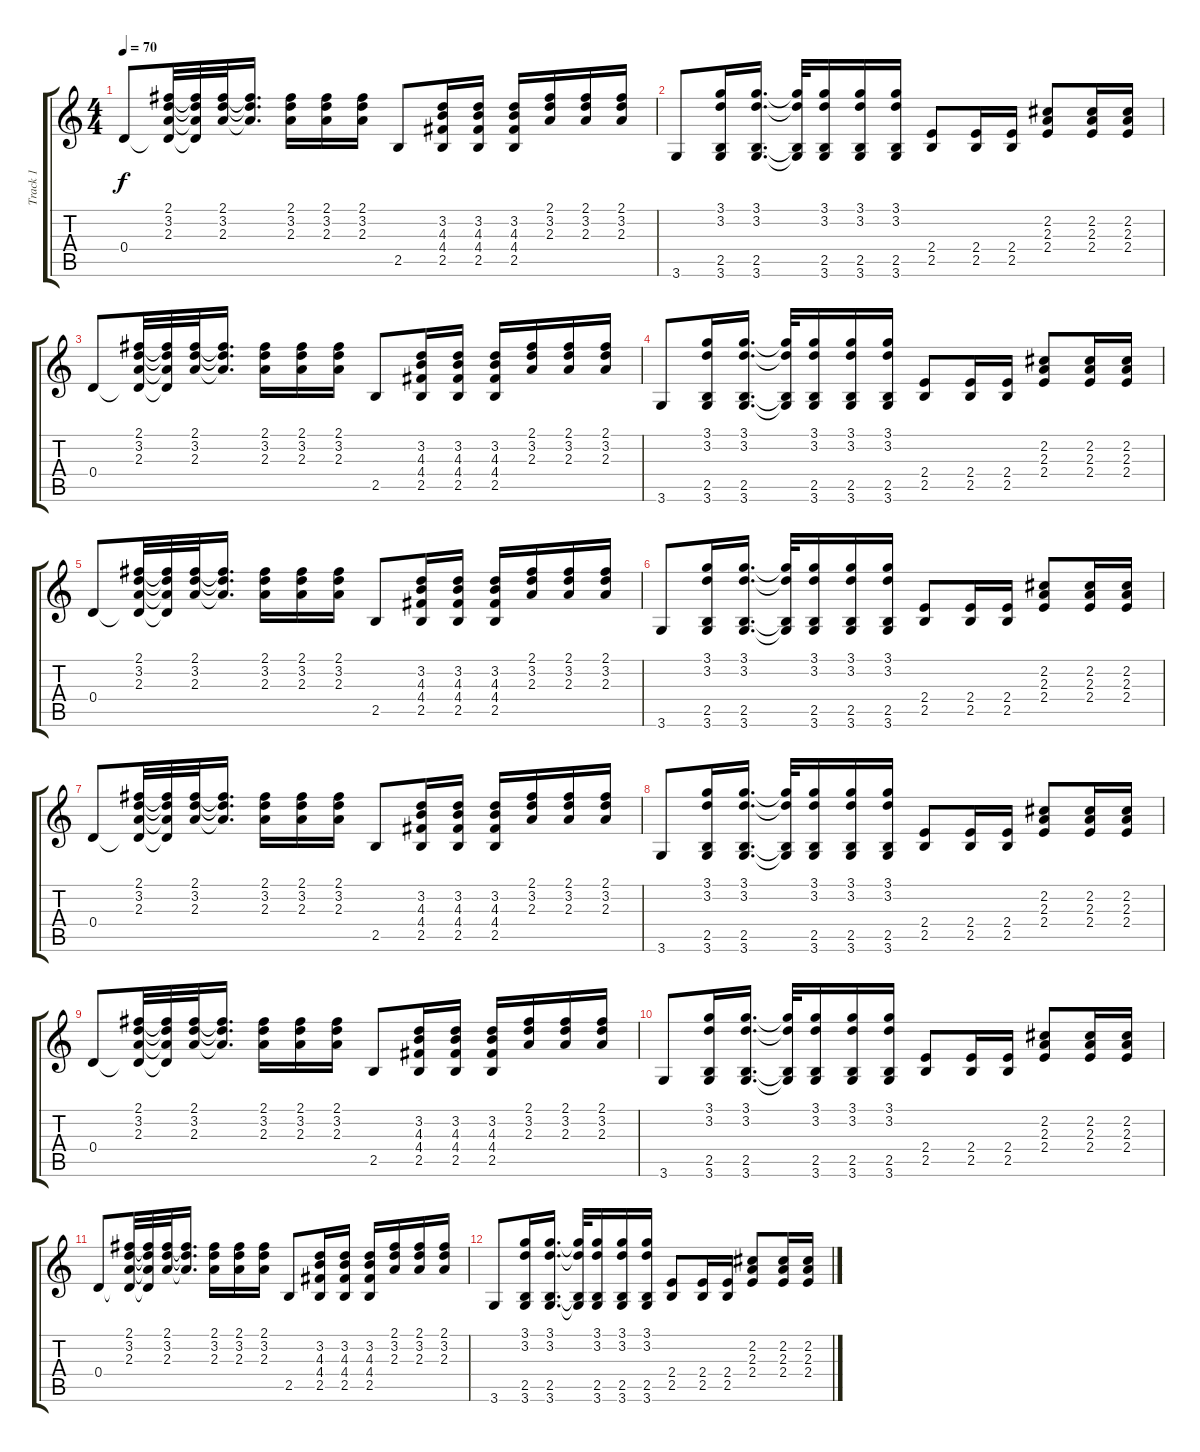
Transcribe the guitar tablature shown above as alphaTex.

\track ("Track 1" "Track 1") {instrument acousticguitarnylon}
\staff {score tabs}
\tuning (E4 B3 G3 D3 A2 E2) {hide}
\ts (4 4)
\tempo 70
\clef g2
\ks c
0.4.8{dy f volume 7} (2.1 3.2 2.3 0.4{t}).32 (2.1{t} 3.2{t} 2.3{t} 0.4{t}).32 (2.1 3.2 2.3).32 (2.1{t} 3.2{t} 2.3{t}).16{d} (2.1 3.2 2.3).16 (2.1 3.2 2.3).16 (2.1 3.2 2.3).16 2.5.8 (3.2 4.3 4.4 2.5).16 (3.2 4.3 4.4 2.5).16 (3.2 4.3 4.4 2.5).16 (2.1 3.2 2.3).16 (2.1 3.2 2.3).16 (2.1 3.2 2.3).16 |
3.6.8 (3.1 3.2 2.5 3.6).16 (3.1 3.2 2.5 3.6).16{d} (3.1{t} 3.2{t} 2.5{t} 3.6{t}).32 (3.1 3.2 2.5 3.6).16 (3.1 3.2 2.5 3.6).16 (3.1 3.2 2.5 3.6).16 (2.4 2.5).8 (2.4 2.5).16 (2.4 2.5).16 (2.2 2.3 2.4).8 (2.2 2.3 2.4).16 (2.2 2.3 2.4).16 |
0.4.8{volume 13} (2.1 3.2 2.3 0.4{t}).32 (2.1{t} 3.2{t} 2.3{t} 0.4{t}).32 (2.1 3.2 2.3).32 (2.1{t} 3.2{t} 2.3{t}).16{d} (2.1 3.2 2.3).16 (2.1 3.2 2.3).16 (2.1 3.2 2.3).16 2.5.8 (3.2 4.3 4.4 2.5).16 (3.2 4.3 4.4 2.5).16 (3.2 4.3 4.4 2.5).16 (2.1 3.2 2.3).16 (2.1 3.2 2.3).16 (2.1 3.2 2.3).16 |
3.6.8 (3.1 3.2 2.5 3.6).16 (3.1 3.2 2.5 3.6).16{d} (3.1{t} 3.2{t} 2.5{t} 3.6{t}).32 (3.1 3.2 2.5 3.6).16 (3.1 3.2 2.5 3.6).16 (3.1 3.2 2.5 3.6).16 (2.4 2.5).8 (2.4 2.5).16 (2.4 2.5).16 (2.2 2.3 2.4).8 (2.2 2.3 2.4).16 (2.2 2.3 2.4).16 |
0.4.8 (2.1 3.2 2.3 0.4{t}).32 (2.1{t} 3.2{t} 2.3{t} 0.4{t}).32 (2.1 3.2 2.3).32 (2.1{t} 3.2{t} 2.3{t}).16{d} (2.1 3.2 2.3).16 (2.1 3.2 2.3).16 (2.1 3.2 2.3).16 2.5.8 (3.2 4.3 4.4 2.5).16 (3.2 4.3 4.4 2.5).16 (3.2 4.3 4.4 2.5).16 (2.1 3.2 2.3).16 (2.1 3.2 2.3).16 (2.1 3.2 2.3).16 |
3.6.8 (3.1 3.2 2.5 3.6).16 (3.1 3.2 2.5 3.6).16{d} (3.1{t} 3.2{t} 2.5{t} 3.6{t}).32 (3.1 3.2 2.5 3.6).16 (3.1 3.2 2.5 3.6).16 (3.1 3.2 2.5 3.6).16 (2.4 2.5).8 (2.4 2.5).16 (2.4 2.5).16 (2.2 2.3 2.4).8 (2.2 2.3 2.4).16 (2.2 2.3 2.4).16 |
0.4.8 (2.1 3.2 2.3 0.4{t}).32 (2.1{t} 3.2{t} 2.3{t} 0.4{t}).32 (2.1 3.2 2.3).32 (2.1{t} 3.2{t} 2.3{t}).16{d} (2.1 3.2 2.3).16 (2.1 3.2 2.3).16 (2.1 3.2 2.3).16 2.5.8 (3.2 4.3 4.4 2.5).16 (3.2 4.3 4.4 2.5).16 (3.2 4.3 4.4 2.5).16 (2.1 3.2 2.3).16 (2.1 3.2 2.3).16 (2.1 3.2 2.3).16 |
3.6.8 (3.1 3.2 2.5 3.6).16 (3.1 3.2 2.5 3.6).16{d} (3.1{t} 3.2{t} 2.5{t} 3.6{t}).32 (3.1 3.2 2.5 3.6).16 (3.1 3.2 2.5 3.6).16 (3.1 3.2 2.5 3.6).16 (2.4 2.5).8 (2.4 2.5).16 (2.4 2.5).16 (2.2 2.3 2.4).8 (2.2 2.3 2.4).16 (2.2 2.3 2.4).16 |
0.4.8{volume 0} (2.1 3.2 2.3 0.4{t}).32 (2.1{t} 3.2{t} 2.3{t} 0.4{t}).32 (2.1 3.2 2.3).32 (2.1{t} 3.2{t} 2.3{t}).16{d} (2.1 3.2 2.3).16 (2.1 3.2 2.3).16 (2.1 3.2 2.3).16 2.5.8 (3.2 4.3 4.4 2.5).16 (3.2 4.3 4.4 2.5).16 (3.2 4.3 4.4 2.5).16 (2.1 3.2 2.3).16 (2.1 3.2 2.3).16 (2.1 3.2 2.3).16 |
3.6.8 (3.1 3.2 2.5 3.6).16 (3.1 3.2 2.5 3.6).16{d} (3.1{t} 3.2{t} 2.5{t} 3.6{t}).32 (3.1 3.2 2.5 3.6).16 (3.1 3.2 2.5 3.6).16 (3.1 3.2 2.5 3.6).16 (2.4 2.5).8 (2.4 2.5).16 (2.4 2.5).16 (2.2 2.3 2.4).8 (2.2 2.3 2.4).16 (2.2 2.3 2.4).16 |
0.4.8 (2.1 3.2 2.3 0.4{t}).32 (2.1{t} 3.2{t} 2.3{t} 0.4{t}).32 (2.1 3.2 2.3).32 (2.1{t} 3.2{t} 2.3{t}).16{d} (2.1 3.2 2.3).16 (2.1 3.2 2.3).16 (2.1 3.2 2.3).16 2.5.8 (3.2 4.3 4.4 2.5).16 (3.2 4.3 4.4 2.5).16 (3.2 4.3 4.4 2.5).16 (2.1 3.2 2.3).16 (2.1 3.2 2.3).16 (2.1 3.2 2.3).16 |
3.6.8 (3.1 3.2 2.5 3.6).16 (3.1 3.2 2.5 3.6).16{d} (3.1{t} 3.2{t} 2.5{t} 3.6{t}).32 (3.1 3.2 2.5 3.6).16 (3.1 3.2 2.5 3.6).16 (3.1 3.2 2.5 3.6).16 (2.4 2.5).8 (2.4 2.5).16 (2.4 2.5).16 (2.2 2.3 2.4).8 (2.2 2.3 2.4).16 (2.2 2.3 2.4).16
